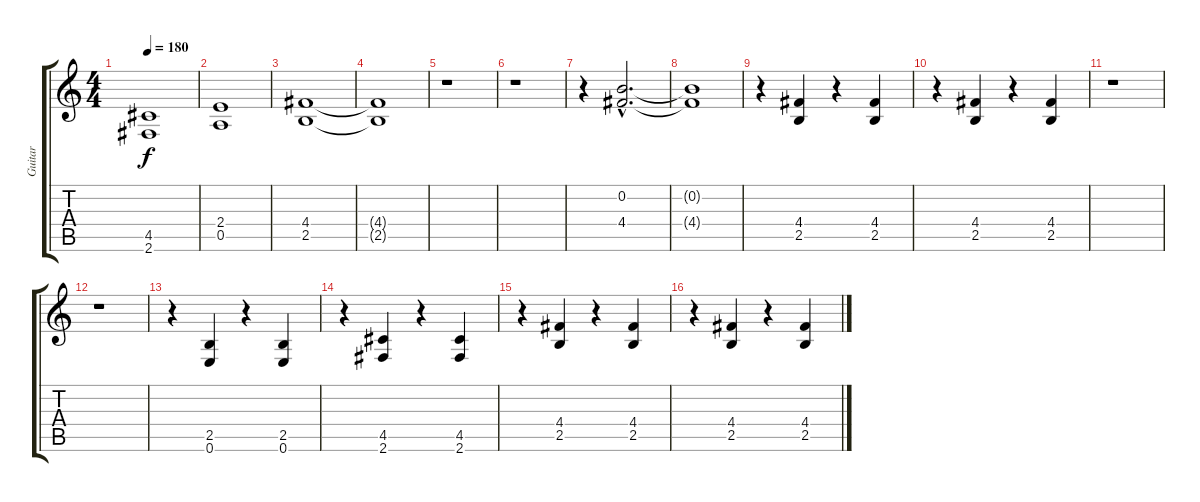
\track ("Guitar" "Guitar") {instrument distortionguitar}
\staff {score tabs}
\tuning (E4 B3 G3 D3 A2 E2) {hide}
\ts (4 4)
\tempo 180
\clef g2
\ks c
(4.5 2.6).1{dy f volume 9} |
(2.4 0.5).1 |
(4.4 2.5).1 |
(4.4{t} 2.5{t}).1 |
r.1 |
r.1 |
r.4 (0.2{hac} 4.4{hac}).2{d} |
(0.2{t} 4.4{t}).1 |
r.4 (4.4 2.5).4{volume 12} r.4 (4.4 2.5).4 |
r.4 (4.4 2.5).4 r.4 (4.4 2.5).4 |
r.1 |
r.1 |
r.4 (2.5 0.6).4 r.4 (2.5 0.6).4 |
r.4 (4.5 2.6).4 r.4 (4.5 2.6).4 |
r.4 (4.4 2.5).4 r.4 (4.4 2.5).4 |
r.4 (4.4 2.5).4 r.4 (4.4 2.5).4
